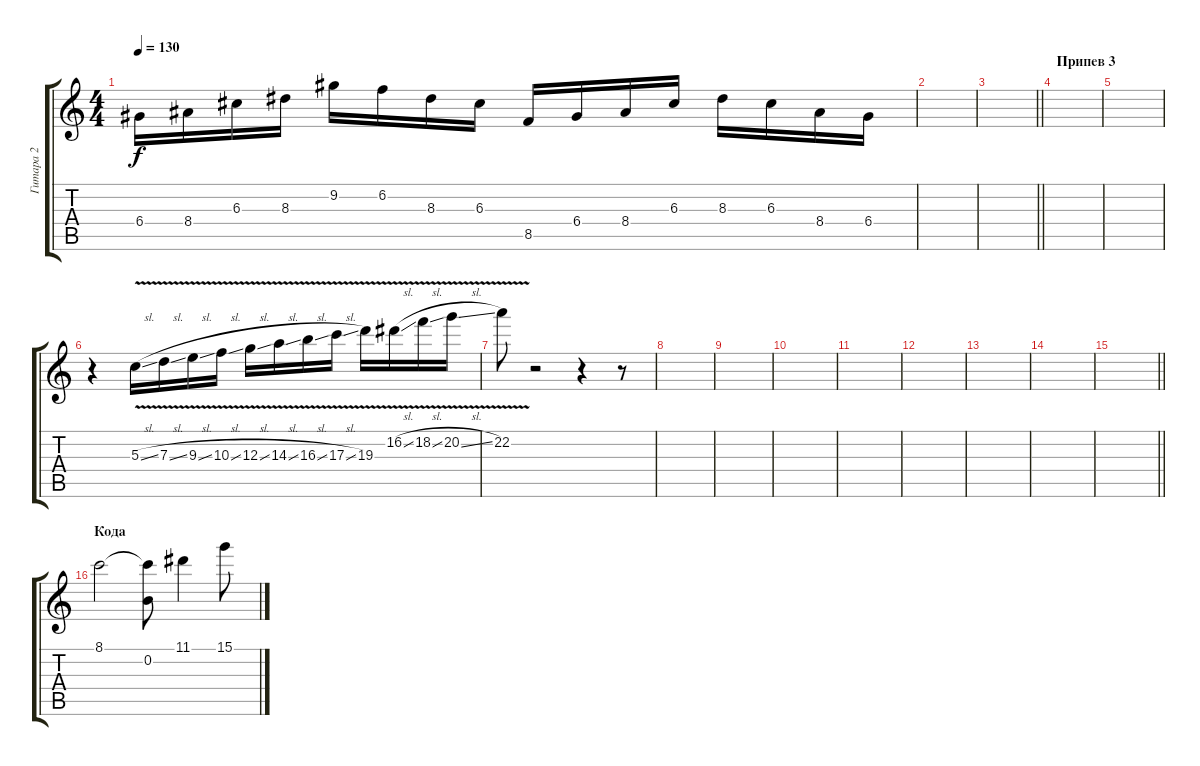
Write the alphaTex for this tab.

\track ("Гитара 2" "Гитара 2") {instrument distortionguitar}
\staff {score tabs}
\tuning (E4 B3 G3 D3 A2 E2) {hide}
\ts (4 4)
\tempo 130
\clef g2
\ks c
6.4.16{dy f} 8.4.16 6.3.16 8.3.16 9.2.16 6.2.16 8.3.16 6.3.16 8.5.16 6.4.16 8.4.16 6.3.16 8.3.16 6.3.16 8.4.16 6.4.16 |
|
\barLineRight lightlight
|
\section ("" "Припев 3")
|
|
r.4 5.3{v sl}.16 7.3{v sl}.16 9.3{v sl}.16 10.3{v sl}.16 12.3{v sl}.16 14.3{v sl}.16 16.3{v sl}.16 17.3{v sl}.16 19.3{v}.16 16.2{v sl}.16 18.2{v sl}.16 20.2{v sl}.16 |
22.2{v}.8 r.2 r.4 r.8 |
|
|
|
|
|
|
|
\barLineRight lightlight
|
\section ("" "Кода")
8.1.2 (8.1{t} 0.2).8 11.1.4 15.1.8
